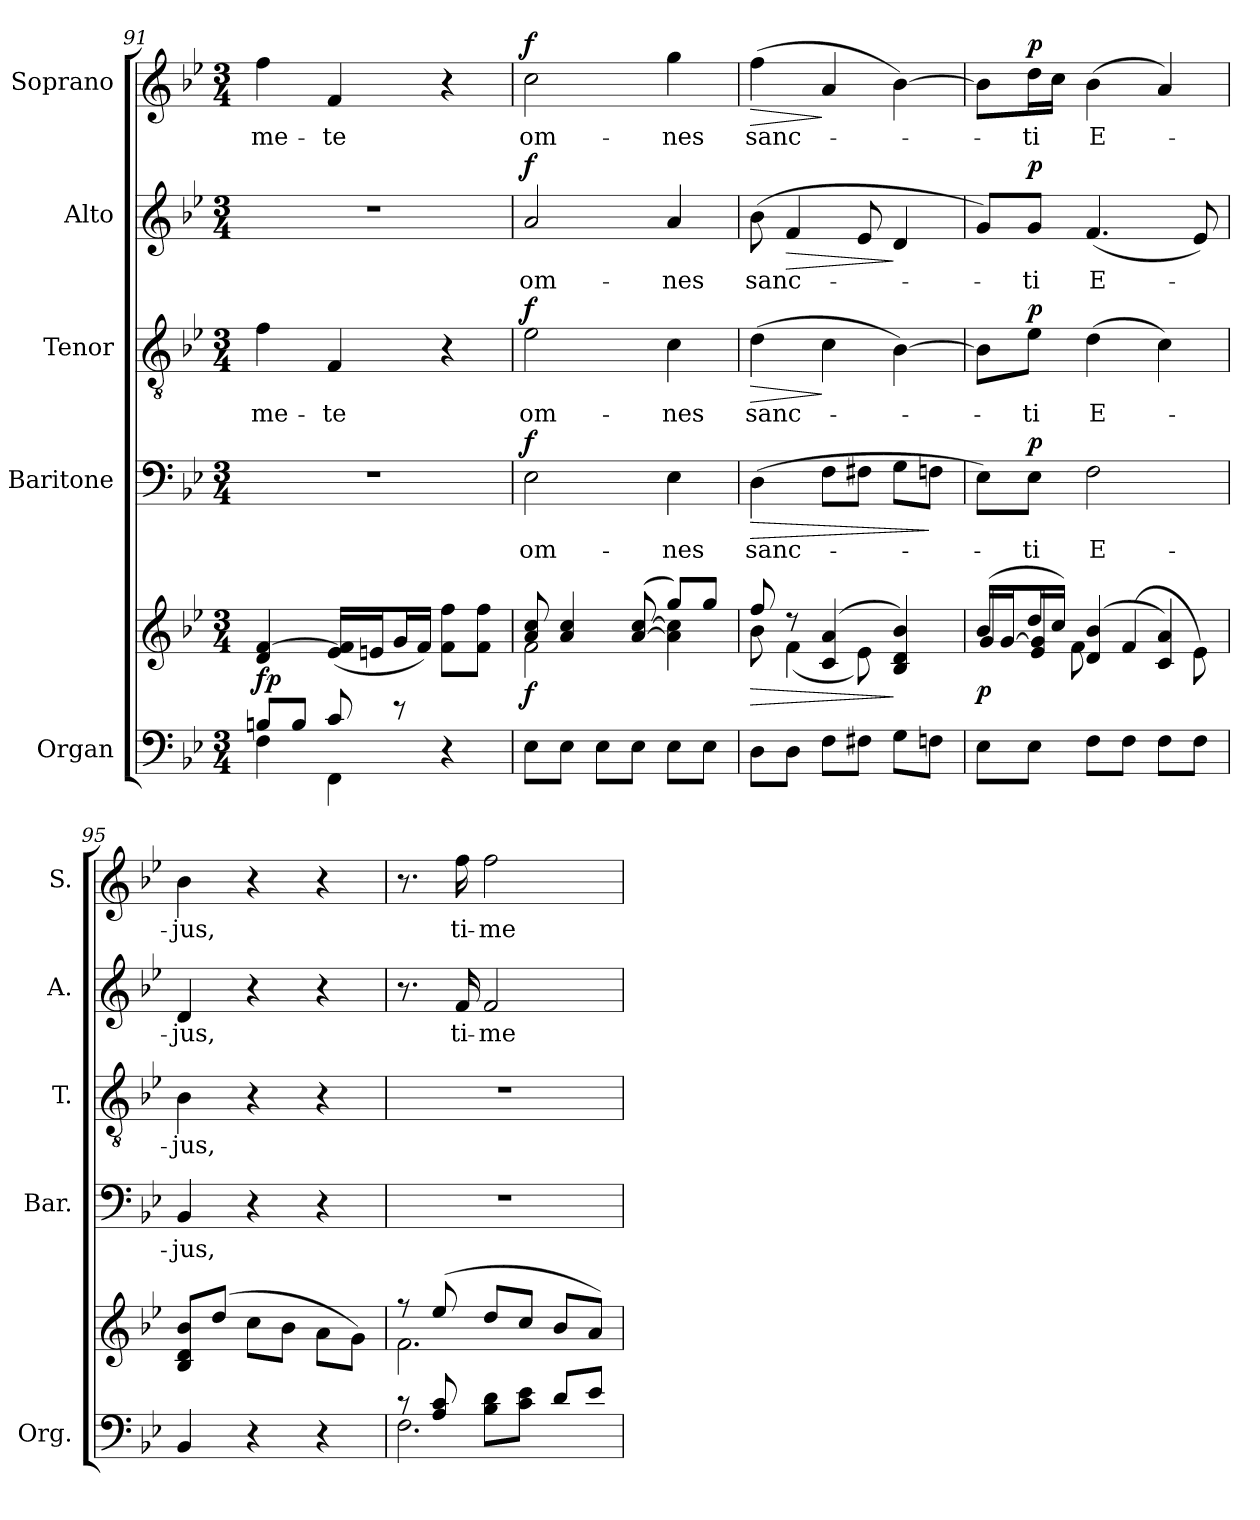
**kern	**kern	**dynam	**kern	**text	**dynam	**kern	**text	**dynam	**kern	**text	**dynam	**kern	**text	**dynam
*part5	*part5	*part5	*part4	*part4	*part4	*part3	*part3	*part3	*part2	*part2	*part2	*part1	*part1	*part1
*staff6	*staff5	*staff5/6	*staff4	*staff4	*staff4	*staff3	*staff3	*staff3	*staff2	*staff2	*staff2	*staff1	*staff1	*staff1
*I"Organ	*	*	*I"Baritone	*	*	*I"Tenor	*	*	*I"Alto	*	*	*I"Soprano	*	*
*I'Org.	*	*	*I'Bar.	*	*	*I'T.	*	*	*I'A.	*	*	*I'S.	*	*
*clefF4	*clefG2	*	*clefF4	*	*	*clefGv2	*	*	*clefG2	*	*	*clefG2	*	*
*	*	*	*	*	*	*ITrd7c12	*	*	*	*	*	*	*	*
*k[b-e-]	*k[b-e-]	*	*k[b-e-]	*	*	*k[b-e-]	*	*	*k[b-e-]	*	*	*k[b-e-]	*	*
*B-:	*B-:	*	*B-:	*	*	*B-:	*	*	*B-:	*	*	*B-:	*	*
*M3/4	*M3/4	*	*M3/4	*	*	*M3/4	*	*	*M3/4	*	*	*M3/4	*	*
=91	=91	=91	=91	=91	=91	=91	=91	=91	=91	=91	=91	=91	=91	=91
*^	*	*	*	*	*	*	*	*	*	*	*	*	*	*
!	!	!	!	!LO:N:vis=1	!	!	!	!	!	!	!	!	!	!	!
!	!	!	!	!	!	!	!	!LO:LY:b:color=#000000	!	!LO:N:vis=1	!	!	!	!	!
!	!	!	!	!	!	!	!	!	!	!	!	!	!	!LO:LY:b:color=#000000	!
8Bni/L	4Fi\	4di/ [4fi	fp	2.r	.	.	4Fi\	-me-	.	2.r	.	.	4ffi\	-me-	.
8Bi/J	.	.	.	.	.	.	.	.	.	.	.	.	.	.	.
!	!	!	!	!	!	!	!	!LO:LY:b:color=#000000	!	!	!	!	!	!	!
!	!	!	!	!	!	!	!	!	!	!	!	!	!	!LO:LY:b:color=#000000	!
8ci/	4FFi\	(16e-i/ 16fi]/LL	.	.	.	.	4FFi/	-te	.	.	.	.	4fi/	-te	.
.	.	16eni/J	.	.	.	.	.	.	.	.	.	.	.	.	.
8r	.	16gi/L	.	.	.	.	.	.	.	.	.	.	.	.	.
.	.	16fi/JJ)	.	.	.	.	.	.	.	.	.	.	.	.	.
4r	4ryy	8fi\ 8ffi\L	.	.	.	.	4r	.	.	.	.	.	4r	.	.
.	.	8fi\ 8ffi\J	.	.	.	.	.	.	.	.	.	.	.	.	.
*v	*v	*	*	*	*	*	*	*	*	*	*	*	*	*	*
=92	=92	=92	=92	=92	=92	=92	=92	=92	=92	=92	=92	=92	=92	=92
*	*^	*	*	*	*	*	*	*	*	*	*	*	*	*
!	!	!	!	!	!LO:LY:b:color=#000000	!	!	!	!	!	!	!	!	!	!
!	!	!	!	!	!	!	!	!LO:LY:b:color=#000000	!	!	!	!	!	!	!
!	!	!	!	!	!	!	!	!	!	!	!LO:LY:b:color=#000000	!	!	!	!
!	!	!	!	!	!	!	!	!	!	!	!	!	!	!LO:LY:b:color=#000000	!
8E-i\L	8ai/ 8cci	2fi\	f	2E-i\	om-	f	2E-i\	om-	f	2ai/	om-	f	2cci\	om-	f
8E-i\J	4ai/ 4cci	.	.	.	.	.	.	.	.	.	.	.	.	.	.
8E-i\L	.	.	.	.	.	.	.	.	.	.	.	.	.	.	.
8E-i\J	([8ai/ [8cci	.	.	.	.	.	.	.	.	.	.	.	.	.	.
!	!	!	!	!	!LO:LY:b:color=#000000	!	!	!	!	!	!	!	!	!	!
!	!	!	!	!	!	!	!	!LO:LY:b:color=#000000	!	!	!	!	!	!	!
!	!	!	!	!	!	!	!	!	!	!	!LO:LY:b:color=#000000	!	!	!	!
!	!	!	!	!	!	!	!	!	!	!	!	!	!	!LO:LY:b:color=#000000	!
8E-i\L	8ggi/L)	4ai\] 4cci]	.	4E-i\	-nes	.	4Ci\	-nes	.	4ai/	-nes	.	4ggi\	-nes	.
8E-i\J	8ggi/J	.	.	.	.	.	.	.	.	.	.	.	.	.	.
=93	=93	=93	=93	=93	=93	=93	=93	=93	=93	=93	=93	=93	=93	=93	=93
!	!	!	!LO:HP:b	!	!	!	!	!	!	!	!	!	!	!	!
!	!	!	!	!	!LO:LY:b:color=#000000	!LO:HP:b	!	!	!	!	!	!	!	!	!
!	!	!	!	!	!	!	!	!LO:LY:b:color=#000000	!LO:HP:b	!	!	!	!	!	!
!	!	!	!	!	!	!	!	!	!	!	!LO:LY:b:color=#000000	!	!	!	!
!	!	!	!	!	!	!	!	!	!	!	!	!	!	!LO:LY:b:color=#000000	!LO:HP:b
8Di\L	8ffi/	8b-i\	>	(4Di\	sanc-	>	(4Di\	sanc-	>	(8b-i\	sanc-	.	(4ffi\	sanc-	>
!	!	!	!	!	!	!	!	!	!	!	!	!LO:HP:b	!	!	!
8Di\J	8r	(4fi\	.	.	.	.	.	.	.	4fi/	.	>	.	.	.
8Fi\L	(4ci/ 4ai	.	.	8Fi\L	.	.	4Ci\	.	]	.	.	.	4ai/	.	]
8F#Xi\J	.	8e-i\)	.	8F#Xi\J	.	.	.	.	.	8e-i/	.	.	.	.	.
8Gi\L	4B-i/ 4di 4b-i)	4ryy	]	8Gi\L	.	.	[4BB-i\)	.	.	4di/	.	]	[4b-i\)	.	.
8Fni\J	.	.	.	8Fni\J	.	]	.	.	.	.	.	.	.	.	.
=94	=94	=94	=94	=94	=94	=94	=94	=94	=94	=94	=94	=94	=94	=94	=94
8E-i\L	(16b-i/LL	8gi/L	p	8E-i\L)	.	.	8BB-i\L]	.	.	8gi/L)	.	.	8b-i\L]	.	.
.	[16gi/J	.	.	.	.	.	.	.	.	.	.	.	.	.	.
!	!	!	!	!	!LO:LY:b:color=#000000	!	!	!	!	!	!	!	!	!	!
!	!	!	!	!	!	!	!	!LO:LY:b:color=#000000	!	!	!	!	!	!	!
!	!	!	!	!	!	!	!	!	!	!	!LO:LY:b:color=#000000	!	!	!	!
!	!	!	!	!	!	!	!	!	!	!	!	!	!	!LO:LY:b:color=#000000	!
8E-i\J	16ddi/L	8e-i/ 8gi]/J	.	8E-i\J	-ti	p	8E-i\J	-ti	p	8gi/J	-ti	p	16ddi\L	-ti	p
.	16cci/JJ)	.	.	.	.	.	.	.	.	.	.	.	16cci\JJ	.	.
!	!	!	!	!	!LO:LY:b:color=#000000	!	!	!	!	!	!	!	!	!	!
!	!	!	!	!	!	!	!	!LO:LY:b:color=#000000	!	!	!	!	!	!	!
!	!	!	!	!	!	!	!	!	!	!	!LO:LY:b:color=#000000	!	!	!	!
!	!	!	!	!	!	!	!	!	!	!	!	!	!	!LO:LY:b:color=#000000	!
8Fi\L	(4di/ 4b-i	8fi\	.	2Fi\	E-	.	(4Di\	E-	.	(4.fi/	E-	.	(4b-i\	E-	.
8Fi\J	.	(4fi/	.	.	.	.	.	.	.	.	.	.	.	.	.
8Fi\L	4ci/ 4ai)	.	.	.	.	.	4Ci\)	.	.	.	.	.	4ai/)	.	.
8Fi\J	.	8e-i\)	.	.	.	.	.	.	.	8e-i/)	.	.	.	.	.
*	*v	*v	*	*	*	*	*	*	*	*	*	*	*	*	*
=95	=95	=95	=95	=95	=95	=95	=95	=95	=95	=95	=95	=95	=95	=95
*	*^	*	*	*	*	*	*	*	*	*	*	*	*	*
!	!	!	!	!	!LO:LY:b:color=#000000	!	!	!	!	!	!	!	!	!	!
*	*v	*v	*	*	*	*	*	*	*	*	*	*	*	*	*
*	*^	*	*	*	*	*	*	*	*	*	*	*	*	*
!	!	!	!	!	!	!	!	!LO:LY:b:color=#000000	!	!	!	!	!	!	!
*	*v	*v	*	*	*	*	*	*	*	*	*	*	*	*	*
*	*^	*	*	*	*	*	*	*	*	*	*	*	*	*
!	!	!	!	!	!	!	!	!	!	!	!LO:LY:b:color=#000000	!	!	!	!
*	*v	*v	*	*	*	*	*	*	*	*	*	*	*	*	*
*	*^	*	*	*	*	*	*	*	*	*	*	*	*	*
!	!	!	!	!	!	!	!	!	!	!	!	!	!	!LO:LY:b:color=#000000	!
*	*v	*v	*	*	*	*	*	*	*	*	*	*	*	*	*
4BB-i/	8B-i/ 8di/ 8b-i/L	.	4BB-i/	-jus,	.	4BB-i\	-jus,	.	4di/	-jus,	.	4b-i\	-jus,	.
.	(8ddi/J	.	.	.	.	.	.	.	.	.	.	.	.	.
4r	8cci\L	.	4r	.	.	4r	.	.	4r	.	.	4r	.	.
.	8b-i\J	.	.	.	.	.	.	.	.	.	.	.	.	.
4r	8ai\L	.	4r	.	.	4r	.	.	4r	.	.	4r	.	.
.	8gi\J)	.	.	.	.	.	.	.	.	.	.	.	.	.
!!LO:PB:g=z
=96	=96	=96	=96	=96	=96	=96	=96	=96	=96	=96	=96	=96	=96	=96
*^	*^	*	*	*	*	*	*	*	*	*	*	*	*	*
!	!	!	!	!	!LO:N:vis=1	!	!	!LO:N:vis=1	!	!	!	!	!	!	!	!
8r	2.Fi\	8r	2.fi\	.	2.r	.	.	2.r	.	.	8.r	.	.	8.r	.	.
8Ai/ 8ci	.	(8ee-i/	.	.	.	.	.	.	.	.	.	.	.	.	.	.
!	!	!	!	!	!	!	!	!	!	!	!	!LO:LY:b:color=#000000	!	!	!	!
!	!	!	!	!	!	!	!	!	!	!	!	!	!	!	!LO:LY:b:color=#000000	!
.	.	.	.	.	.	.	.	.	.	.	16fi/	ti-	.	16ffi\	ti-	.
!	!	!	!	!	!	!	!	!	!	!	!	!LO:LY:b:color=#000000	!	!	!	!
!	!	!	!	!	!	!	!	!	!	!	!	!	!	!	!LO:LY:b:color=#000000	!
8B-i\ 8di\L	.	8ddi/L	.	.	.	.	.	.	.	.	2fi/	-me-	.	2ffi\	-me-	.
8ci\ 8e-i\J	.	8cci/J	.	.	.	.	.	.	.	.	.	.	.	.	.	.
8di/L	.	8b-i/L	.	.	.	.	.	.	.	.	.	.	.	.	.	.
8e-i/J	.	8ai/J)	.	.	.	.	.	.	.	.	.	.	.	.	.	.
*v	*v	*	*	*	*	*	*	*	*	*	*	*	*	*	*	*
*	*v	*v	*	*	*	*	*	*	*	*	*	*	*	*	*
=	=	=	=	=	=	=	=	=	=	=	=	=	=	=
*-	*-	*-	*-	*-	*-	*-	*-	*-	*-	*-	*-	*-	*-	*-
